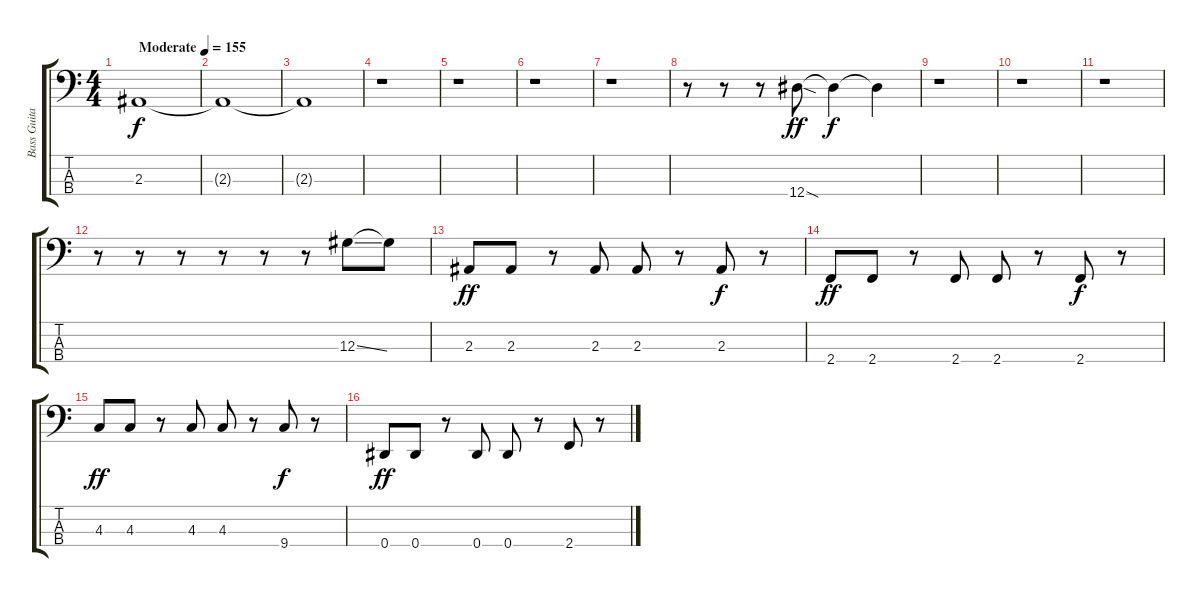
\track ("Bass Guitar (Andy Clemmensen)" "Bass Guita") {instrument electricbassfinger}
\staff {score tabs}
\tuning (Gb2 Db2 Ab1 Eb1) {hide}
\ts (4 4)
\tempo (155 "Moderate")
\clef f4
\ks c
2.3.1{dy f instrument electricbassfinger} |
2.3{t}.1 |
2.3{t}.1 |
r.1 |
r.1 |
r.1 |
r.1 |
r.8 r.8 r.8 12.4{sod}.8{dy ff} 12.4{t}.4{dy f} 12.4{t}.4 |
r.1 |
r.1 |
r.1 |
r.8 r.8 r.8 r.8 r.8 r.8 12.3{ss}.8 12.3{t}.8 |
2.3.8{dy ff} 2.3.8 r.8 2.3.8 2.3.8 r.8 2.3.8{dy f} r.8 |
2.4.8{dy ff} 2.4.8 r.8 2.4.8 2.4.8 r.8 2.4.8{dy f} r.8 |
4.3.8{dy ff} 4.3.8 r.8 4.3.8 4.3.8 r.8 9.4.8{dy f} r.8 |
0.4.8{dy ff} 0.4.8 r.8 0.4.8 0.4.8 r.8 2.4.8 r.8
